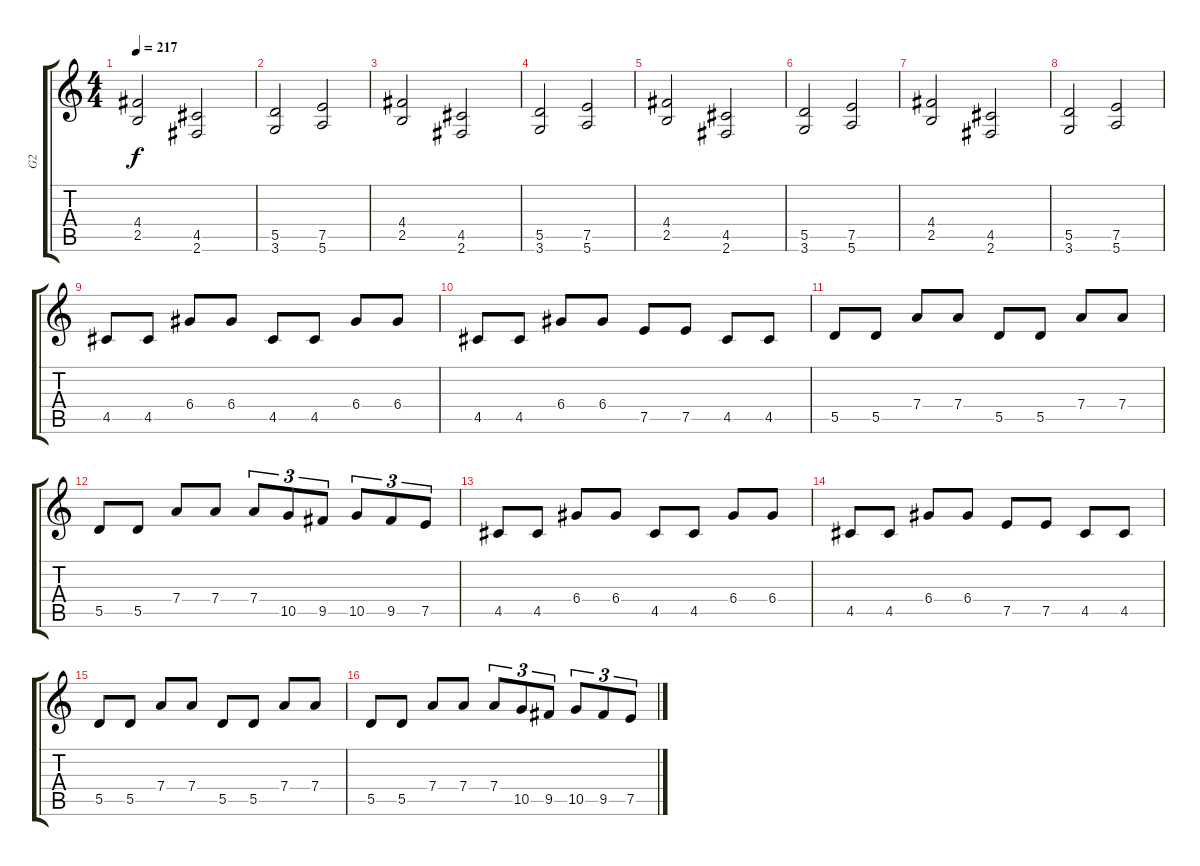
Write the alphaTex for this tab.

\track ("G2" "G2") {instrument distortionguitar}
\staff {score tabs}
\tuning (E4 B3 G3 D3 A2 E2) {hide}
\ts (4 4)
\tempo 217
\clef g2
\ks c
(4.4 2.5).2{dy f} (4.5 2.6).2 |
(5.5 3.6).2 (7.5 5.6).2 |
(4.4 2.5).2 (4.5 2.6).2 |
(5.5 3.6).2 (7.5 5.6).2 |
(4.4 2.5).2 (4.5 2.6).2 |
(5.5 3.6).2 (7.5 5.6).2 |
(4.4 2.5).2 (4.5 2.6).2 |
(5.5 3.6).2 (7.5 5.6).2 |
4.5.8 4.5.8 6.4.8 6.4.8 4.5.8 4.5.8 6.4.8 6.4.8 |
4.5.8 4.5.8 6.4.8 6.4.8 7.5.8 7.5.8 4.5.8 4.5.8 |
5.5.8 5.5.8 7.4.8 7.4.8 5.5.8 5.5.8 7.4.8 7.4.8 |
5.5.8 5.5.8 7.4.8 7.4.8 7.4.8{tu (3 2)} 10.5.8{tu (3 2)} 9.5.8{tu (3 2)} 10.5.8{tu (3 2)} 9.5.8{tu (3 2)} 7.5.8{tu (3 2)} |
4.5.8 4.5.8 6.4.8 6.4.8 4.5.8 4.5.8 6.4.8 6.4.8 |
4.5.8 4.5.8 6.4.8 6.4.8 7.5.8 7.5.8 4.5.8 4.5.8 |
5.5.8 5.5.8 7.4.8 7.4.8 5.5.8 5.5.8 7.4.8 7.4.8 |
5.5.8 5.5.8 7.4.8 7.4.8 7.4.8{tu (3 2)} 10.5.8{tu (3 2)} 9.5.8{tu (3 2)} 10.5.8{tu (3 2)} 9.5.8{tu (3 2)} 7.5.8{tu (3 2)}
